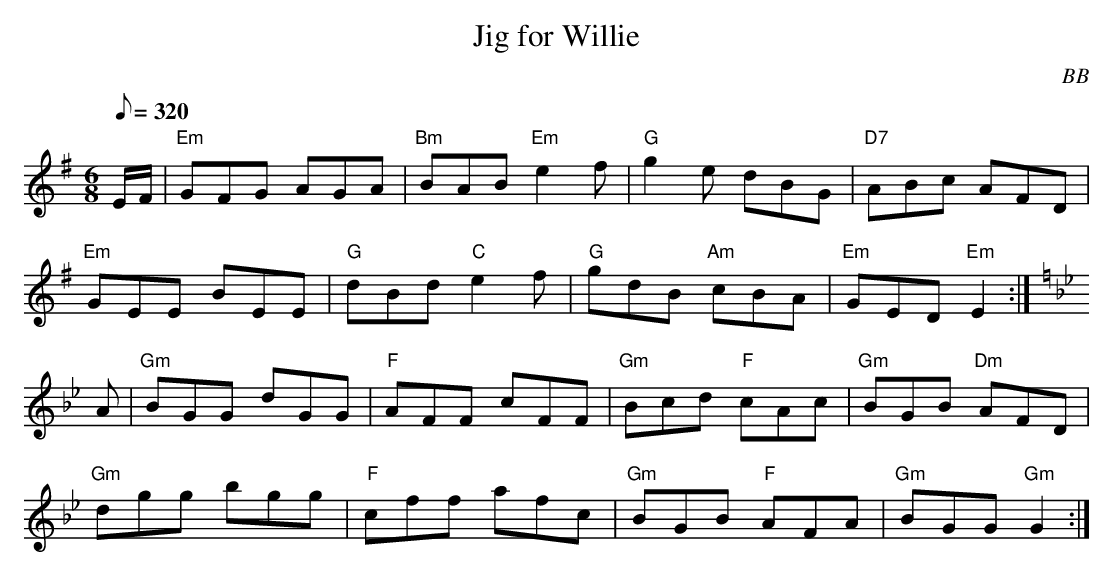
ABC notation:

X:1
T: Jig for Willie
C: BB
Q: 1/8=320
M: 6/8
L: 1/8
K: Em
E/F/|"Em"GFG AGA|"Bm"BAB "Em"e2 f|"G"g2 e dBG|"D7"ABc AFD|
"Em"GEE BEE|"G"dBd "C"e2 f|"G"gdB "Am"cBA|"Em"GED "Em"E2 :|
[K:Gm] A|"Gm"BGG dGG|"F"AFF cFF|"Gm"Bcd "F"cAc|"Gm"BGB "Dm"AFD|
"Gm"dgg bgg|"F"cff afc|"Gm"BGB "F"AFA|"Gm"BGG "Gm"G2 :|
